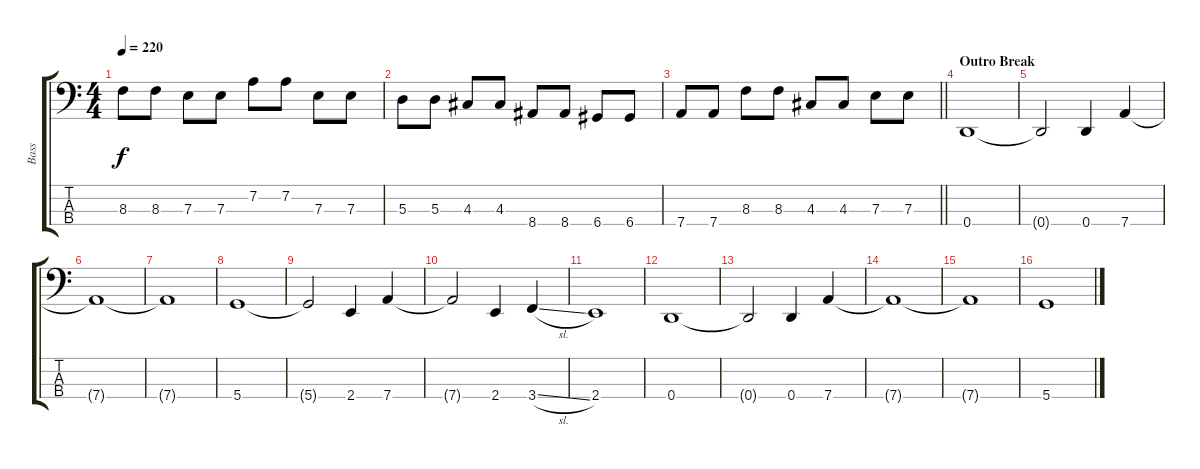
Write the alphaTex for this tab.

\track ("Bass" "Bass") {instrument electricbasspick}
\staff {score tabs}
\tuning (G2 D2 A1 D1) {hide}
\ts (4 4)
\tempo 220
\clef f4
\ks c
8.3.8{dy f} 8.3.8 7.3.8 7.3.8 7.2.8 7.2.8 7.3.8 7.3.8 |
5.3.8 5.3.8 4.3.8 4.3.8 8.4.8 8.4.8 6.4.8 6.4.8 |
\barLineRight lightlight
7.4.8 7.4.8 8.3.8 8.3.8 4.3.8 4.3.8 7.3.8 7.3.8 |
\section ("" "Outro Break")
0.4.1 |
0.4{t}.2 0.4.4 7.4.4 |
7.4{t}.1 |
7.4{t}.1 |
5.4.1 |
5.4{t}.2 2.4.4 7.4.4 |
7.4{t}.2 2.4.4 3.4{sl}.4 |
2.4.1 |
0.4.1 |
0.4{t}.2 0.4.4 7.4.4 |
7.4{t}.1 |
7.4{t}.1 |
5.4.1
